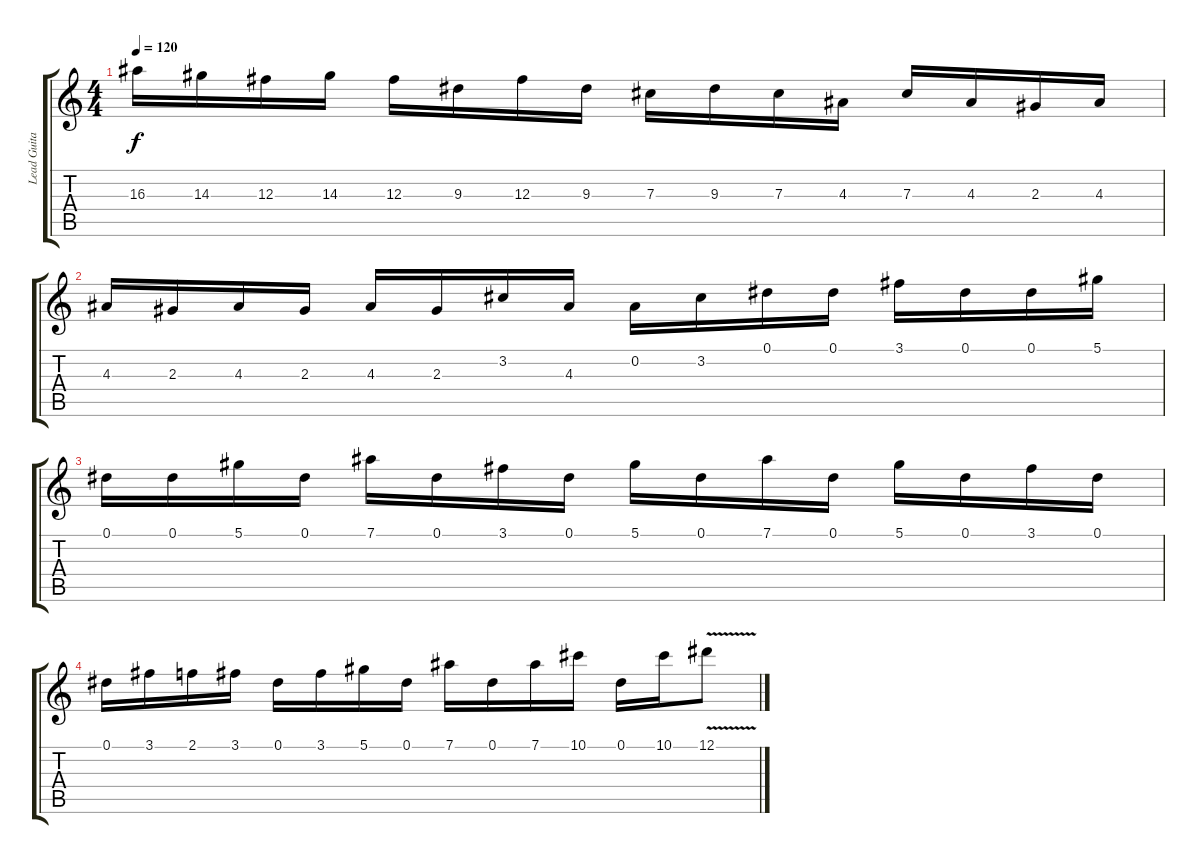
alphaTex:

\track ("Lead Guitar" "Lead Guita") {instrument distortionguitar}
\staff {score tabs}
\tuning (Eb4 Bb3 Gb3 Db3 Ab2 Eb2) {hide}
\ts (4 4)
\tempo 120
\clef g2
\ks c
16.3.16{dy f volume 0} 14.3.16 12.3.16 14.3.16 12.3.16 9.3.16 12.3.16 9.3.16 7.3.16 9.3.16 7.3.16 4.3.16 7.3.16 4.3.16 2.3.16 4.3.16 |
4.3.16 2.3.16 4.3.16 2.3.16 4.3.16 2.3.16 3.2.16 4.3.16 0.2.16 3.2.16 0.1.16 0.1.16 3.1.16 0.1.16 0.1.16 5.1.16 |
0.1.16 0.1.16 5.1.16 0.1.16 7.1.16 0.1.16 3.1.16 0.1.16 5.1.16 0.1.16 7.1.16 0.1.16 5.1.16 0.1.16 3.1.16 0.1.16 |
0.1.16 3.1.16 2.1.16 3.1.16 0.1.16 3.1.16 5.1.16 0.1.16 7.1.16 0.1.16 7.1.16 10.1.16 0.1.16 10.1.16 12.1{v}.8
